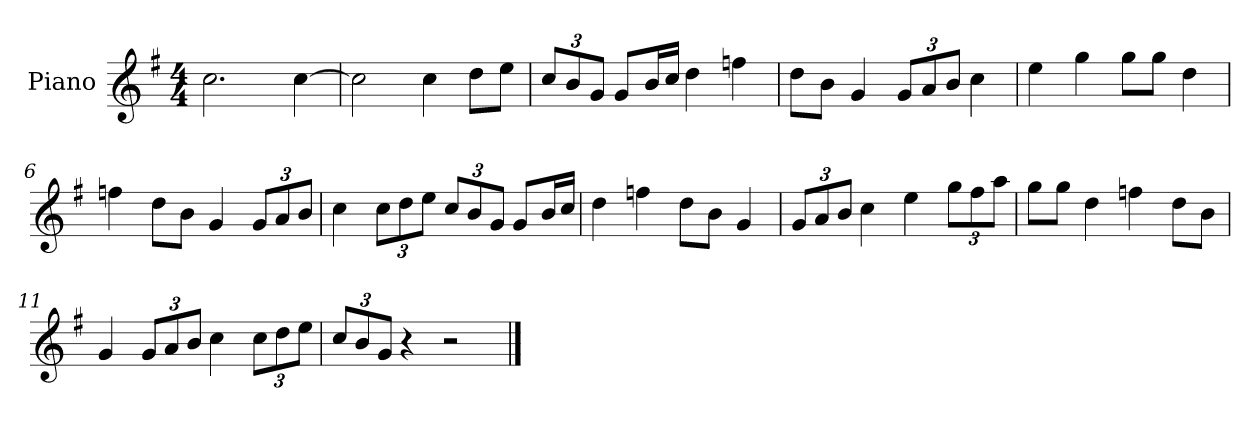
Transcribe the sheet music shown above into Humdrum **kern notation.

**kern
*part1
*staff1
*I"Piano
*I'P-no
*clefG2
*k[f#]
*M4/4
*MM90
=1
2.cc\
[4cc\
=2
2cc\]
4cc\
8dd\L
8ee\J
=3
*Xbrackettup
12cc/L
12b/
12g/J
8g/L
16b/L
16cc/JJ
4dd\
4ffn\
=4
8dd\L
8b\J
4g/
12g/L
12a/
12b/J
4cc\
=5
4ee\
4gg\
8gg\L
8gg\J
4dd\
=6
4ffn\
8dd\L
8b\J
4g/
12g/L
12a/
12b/J
!!LO:LB:g=z
=7
4cc\
12cc\L
12dd\
12ee\J
12cc/L
12b/
12g/J
8g/L
16b/L
16cc/JJ
=8
4dd\
4ffn\
8dd\L
8b\J
4g/
=9
12g/L
12a/
12b/J
4cc\
4ee\
12gg\L
12ff#\
12aa\J
=10
8gg\L
8gg\J
4dd\
4ffn\
8dd\L
8b\J
=11
4g/
12g/L
12a/
12b/J
4cc\
12cc\L
12dd\
12ee\J
!!LO:LB:g=z
=12
12cc/L
12b/
12g/J
4r
2r
==
*-
